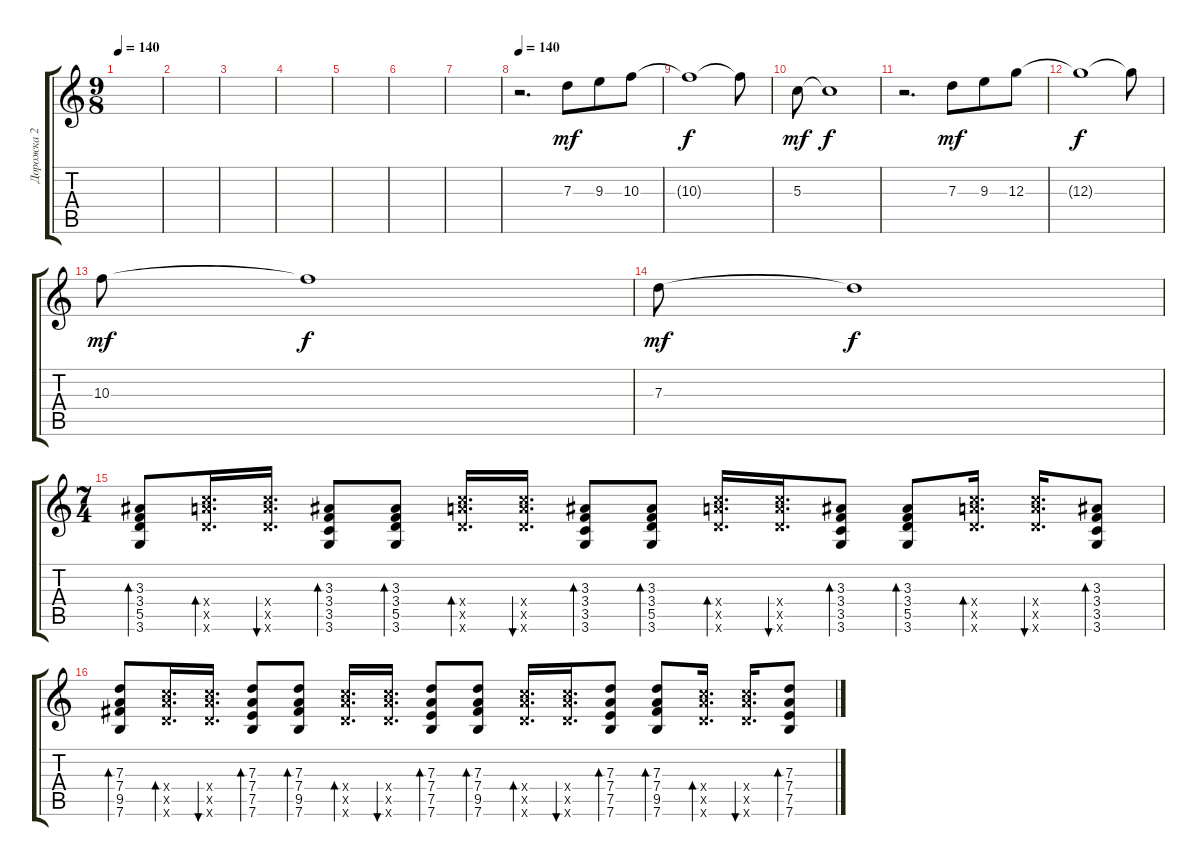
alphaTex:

\track ("Дорожка 2" "Дорожка 2") {instrument overdrivenguitar}
\staff {score tabs}
\tuning (E4 B3 G3 D3 A2 E2) {hide}
\ts (9 8)
\tempo 140
\clef g2
\ks c
|
|
|
|
|
|
|
\tempo 140
r.2{d} 7.3.8{dy mf} 9.3.8 10.3.8 |
10.3{t}.1{dy f} 10.3{t}.8 |
5.3.8{dy mf} 5.3{t}.1{dy f} |
r.2{d} 7.3.8{dy mf} 9.3.8 12.3.8 |
12.3{t}.1{dy f} 12.3{t}.8 |
10.3.8{dy mf} 10.3{t}.1{dy f} |
7.3.8{dy mf} 7.3{t}.1{dy f} |
\ts (7 4)
(3.3 3.4 5.5 3.6).8{bd 60 instrument acousticguitarnylon} (10.4{x} 12.5{x} 10.6{x}).16{d bd 60} (10.4{x} 12.5{x} 10.6{x}).16{d bu 60} (3.3 3.4 3.5 3.6).8{bd 60} (3.3 3.4 5.5 3.6).8{bd 60} (10.4{x} 12.5{x} 10.6{x}).16{d bd 60} (10.4{x} 12.5{x} 10.6{x}).16{d bu 60} (3.3 3.4 3.5 3.6).8{bd 60} (3.3 3.4 5.5 3.6).8{bd 60} (10.4{x} 12.5{x} 10.6{x}).16{d bd 60} (10.4{x} 12.5{x} 10.6{x}).16{d bu 60} (3.3 3.4 3.5 3.6).8{bd 60} (3.3 3.4 5.5 3.6).8{bd 60} (10.4{x} 12.5{x} 10.6{x}).16{d bd 60} (10.4{x} 12.5{x} 10.6{x}).16{d bu 60} (3.3 3.4 3.5 3.6).8{bd 60} |
(7.3 7.4 9.5 7.6).8{bd 60} (10.4{x} 12.5{x} 10.6{x}).16{d bd 60} (10.4{x} 12.5{x} 10.6{x}).16{d bu 60} (7.3 7.4 7.5 7.6).8{bd 60} (7.3 7.4 9.5 7.6).8{bd 60} (10.4{x} 12.5{x} 10.6{x}).16{d bd 60} (10.4{x} 12.5{x} 10.6{x}).16{d bu 60} (7.3 7.4 7.5 7.6).8{bd 60} (7.3 7.4 9.5 7.6).8{bd 60} (10.4{x} 12.5{x} 10.6{x}).16{d bd 60} (10.4{x} 12.5{x} 10.6{x}).16{d bu 60} (7.3 7.4 7.5 7.6).8{bd 60} (7.3 7.4 9.5 7.6).8{bd 60} (10.4{x} 12.5{x} 10.6{x}).16{d bd 60} (10.4{x} 12.5{x} 10.6{x}).16{d bu 60} (7.3 7.4 7.5 7.6).8{bd 60}
